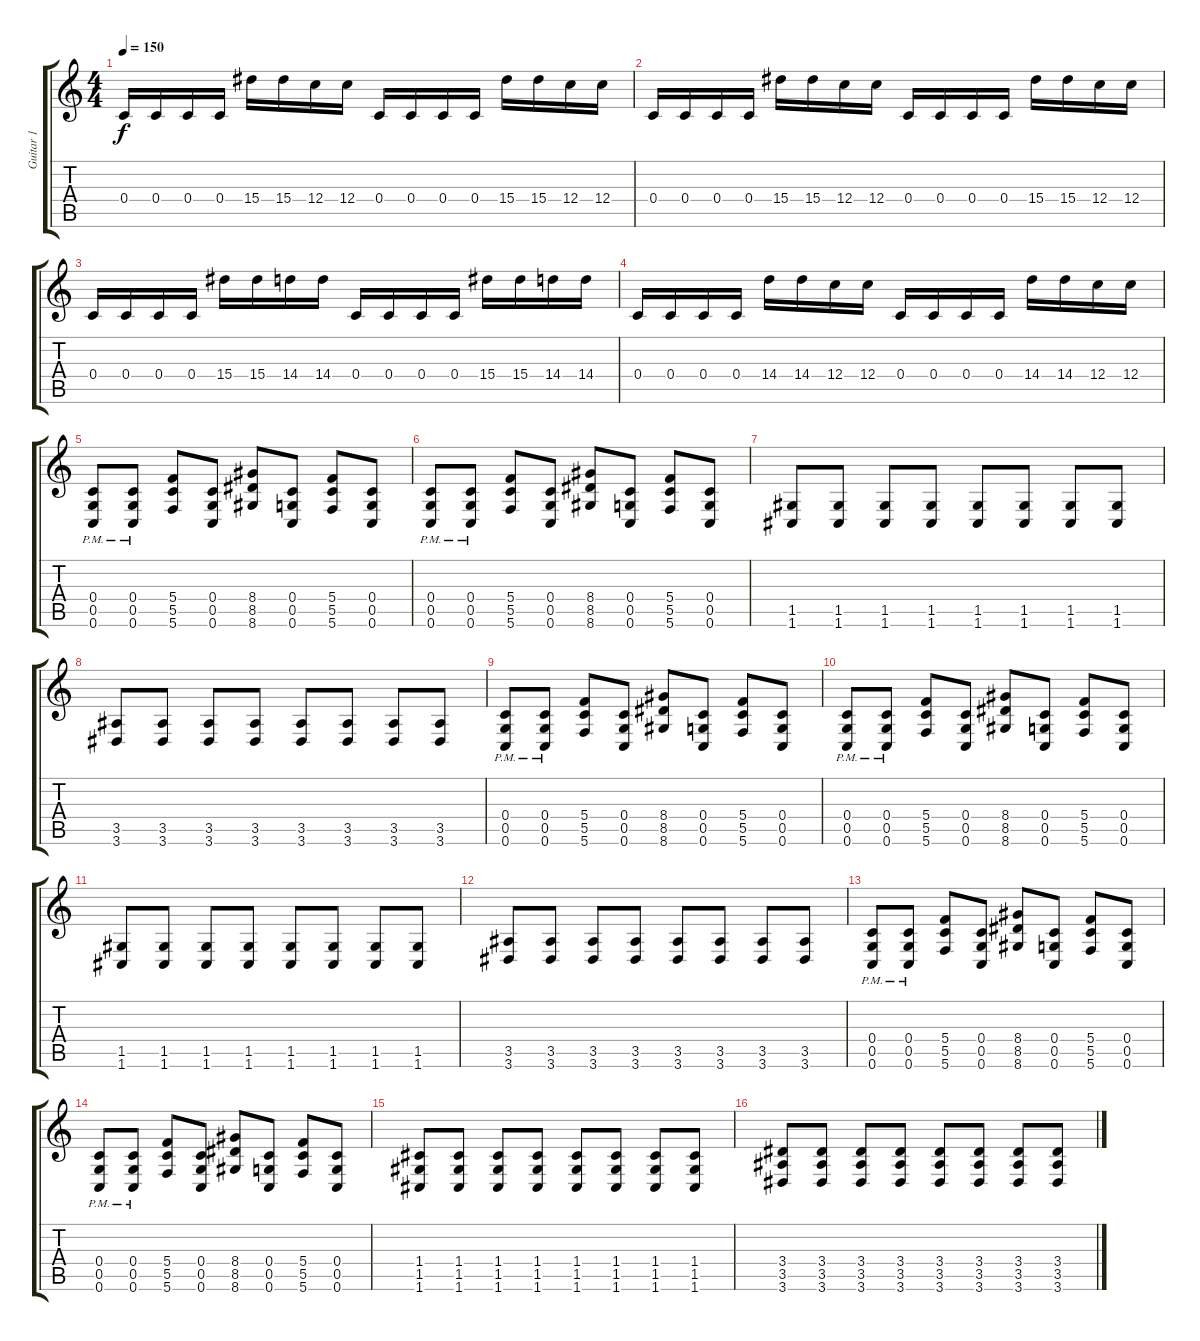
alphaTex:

\track ("Guitar 1" "Guitar 1") {instrument overdrivenguitar}
\staff {score tabs}
\tuning (D4 A3 F3 C3 G2 C2) {hide}
\ts (4 4)
\tempo 150
\clef g2
\ks c
0.4.16{dy f} 0.4.16 0.4.16 0.4.16 15.4.16 15.4.16 12.4.16 12.4.16 0.4.16 0.4.16 0.4.16 0.4.16 15.4.16 15.4.16 12.4.16 12.4.16 |
0.4.16 0.4.16 0.4.16 0.4.16 15.4.16 15.4.16 12.4.16 12.4.16 0.4.16 0.4.16 0.4.16 0.4.16 15.4.16 15.4.16 12.4.16 12.4.16 |
0.4.16 0.4.16 0.4.16 0.4.16 15.4.16 15.4.16 14.4.16 14.4.16 0.4.16 0.4.16 0.4.16 0.4.16 15.4.16 15.4.16 14.4.16 14.4.16 |
0.4.16 0.4.16 0.4.16 0.4.16 14.4.16 14.4.16 12.4.16 12.4.16 0.4.16 0.4.16 0.4.16 0.4.16 14.4.16 14.4.16 12.4.16 12.4.16 |
(0.4{pm} 0.5{pm} 0.6{pm}).8 (0.4{pm} 0.5{pm} 0.6{pm}).8 (5.4 5.5 5.6).8 (0.4 0.5 0.6).8 (8.4 8.5 8.6).8 (0.4 0.5 0.6).8 (5.4 5.5 5.6).8 (0.4 0.5 0.6).8 |
(0.4{pm} 0.5{pm} 0.6{pm}).8 (0.4{pm} 0.5{pm} 0.6{pm}).8 (5.4 5.5 5.6).8 (0.4 0.5 0.6).8 (8.4 8.5 8.6).8 (0.4 0.5 0.6).8 (5.4 5.5 5.6).8 (0.4 0.5 0.6).8 |
(1.5 1.6).8 (1.5 1.6).8 (1.5 1.6).8 (1.5 1.6).8 (1.5 1.6).8 (1.5 1.6).8 (1.5 1.6).8 (1.5 1.6).8 |
(3.5 3.6).8 (3.5 3.6).8 (3.5 3.6).8 (3.5 3.6).8 (3.5 3.6).8 (3.5 3.6).8 (3.5 3.6).8 (3.5 3.6).8 |
(0.4{pm} 0.5{pm} 0.6{pm}).8 (0.4{pm} 0.5{pm} 0.6{pm}).8 (5.4 5.5 5.6).8 (0.4 0.5 0.6).8 (8.4 8.5 8.6).8 (0.4 0.5 0.6).8 (5.4 5.5 5.6).8 (0.4 0.5 0.6).8 |
(0.4{pm} 0.5{pm} 0.6{pm}).8 (0.4{pm} 0.5{pm} 0.6{pm}).8 (5.4 5.5 5.6).8 (0.4 0.5 0.6).8 (8.4 8.5 8.6).8 (0.4 0.5 0.6).8 (5.4 5.5 5.6).8 (0.4 0.5 0.6).8 |
(1.5 1.6).8 (1.5 1.6).8 (1.5 1.6).8 (1.5 1.6).8 (1.5 1.6).8 (1.5 1.6).8 (1.5 1.6).8 (1.5 1.6).8 |
(3.5 3.6).8 (3.5 3.6).8 (3.5 3.6).8 (3.5 3.6).8 (3.5 3.6).8 (3.5 3.6).8 (3.5 3.6).8 (3.5 3.6).8 |
(0.4{pm} 0.5{pm} 0.6{pm}).8 (0.4{pm} 0.5{pm} 0.6{pm}).8 (5.4 5.5 5.6).8 (0.4 0.5 0.6).8 (8.4 8.5 8.6).8 (0.4 0.5 0.6).8 (5.4 5.5 5.6).8 (0.4 0.5 0.6).8 |
(0.4{pm} 0.5{pm} 0.6{pm}).8 (0.4{pm} 0.5{pm} 0.6{pm}).8 (5.4 5.5 5.6).8 (0.4 0.5 0.6).8 (8.4 8.5 8.6).8 (0.4 0.5 0.6).8 (5.4 5.5 5.6).8 (0.4 0.5 0.6).8 |
(1.4 1.5 1.6).8 (1.4 1.5 1.6).8 (1.4 1.5 1.6).8 (1.4 1.5 1.6).8 (1.4 1.5 1.6).8 (1.4 1.5 1.6).8 (1.4 1.5 1.6).8 (1.4 1.5 1.6).8 |
(3.4 3.5 3.6).8 (3.4 3.5 3.6).8 (3.4 3.5 3.6).8 (3.4 3.5 3.6).8 (3.4 3.5 3.6).8 (3.4 3.5 3.6).8 (3.4 3.5 3.6).8 (3.4 3.5 3.6).8
